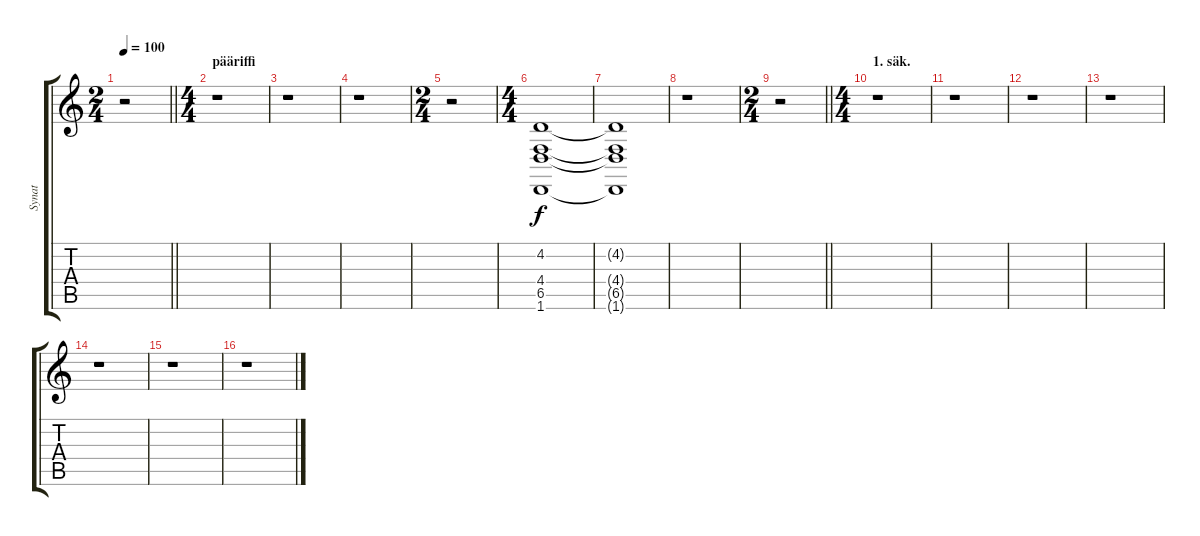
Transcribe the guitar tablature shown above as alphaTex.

\track ("Synat" "Synat") {instrument choiraahs}
\staff {score tabs}
\tuning (Eb4 Bb3 Gb3 Db3 Ab2 Db2) {hide}
\ts (2 4)
\tempo 100
\clef g2
\barLineRight lightlight
\ks c
r.2{dy f instrument choiraahs} |
\ts (4 4)
\section ("" "pääriffi")
r.1 |
r.1 |
r.1 |
\ts (2 4)
r.2 |
\ts (4 4)
(4.2 4.4 6.5 1.6).1{volume 0 instrument pad4choir} |
(4.2{t} 4.4{t} 6.5{t} 1.6{t}).1 |
r.1 |
\ts (2 4)
\barLineRight lightlight
r.2{volume 8 instrument choiraahs} |
\ts (4 4)
\section ("" "1. säk.")
r.1 |
r.1 |
r.1 |
r.1 |
r.1 |
r.1 |
r.1
